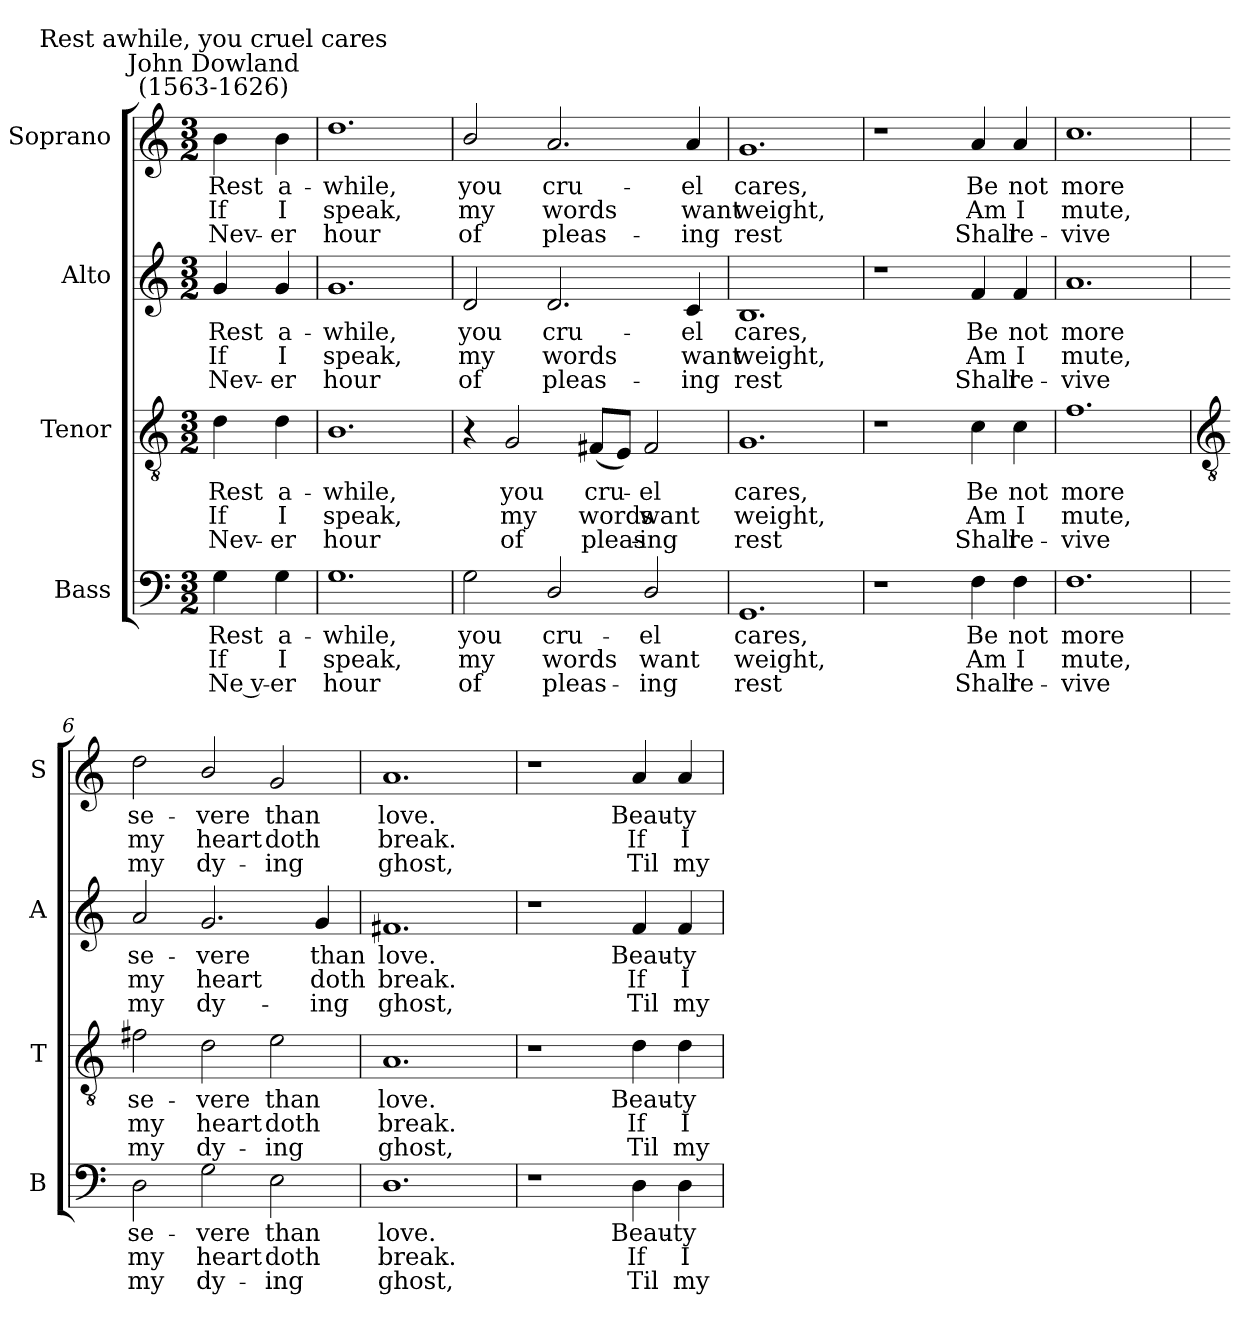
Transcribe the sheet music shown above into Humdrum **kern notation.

**kern	**text	**text	**text	**kern	**text	**text	**text	**kern	**text	**text	**text	**kern	**text	**text	**text
*part4	*part4	*part4	*part4	*part3	*part3	*part3	*part3	*part2	*part2	*part2	*part2	*part1	*part1	*part1	*part1
*staff4	*staff4	*staff4	*staff4	*staff3	*staff3	*staff3	*staff3	*staff2	*staff2	*staff2	*staff2	*staff1	*staff1	*staff1	*staff1
*I"Bass	*	*	*	*I"Tenor	*	*	*	*I"Alto	*	*	*	*I"Soprano	*	*	*
*I'B	*	*	*	*I'T	*	*	*	*I'A	*	*	*	*I'S	*	*	*
*clefF4	*	*	*	*clefGv2	*	*	*	*clefG2	*	*	*	*clefG2	*	*	*
*k[]	*	*	*	*k[]	*	*	*	*k[]	*	*	*	*k[]	*	*	*
*C:	*	*	*	*C:	*	*	*	*C:	*	*	*	*C:	*	*	*
*M3/2	*	*	*	*M3/2	*	*	*	*M3/2	*	*	*	*M3/2	*	*	*
=	=	=	=	=	=	=	=	=	=	=	=	=	=	=	=
!	!	!	!	!	!	!	!	!	!	!	!	!LO:TX:a:cj:t=John Dowland\n(1563-1626)	!	!	!
!	!	!	!	!	!	!	!	!	!	!	!	!LO:TX:a:cj:t=Rest awhile, you cruel cares	!	!	!
!	!LO:LY:b	!LO:LY:b	!LO:LY:b	!	!LO:LY:b	!LO:LY:b	!LO:LY:b	!	!LO:LY:b	!LO:LY:b	!LO:LY:b	!	!LO:LY:b	!LO:LY:b	!LO:LY:b
4G	Rest	If	Ne v-	4d	Rest	If	Nev-	4g	Rest	If	Nev-	4b	Rest	If	Nev-
!	!LO:LY:b	!LO:LY:b	!LO:LY:b	!	!LO:LY:b	!LO:LY:b	!LO:LY:b	!	!LO:LY:b	!LO:LY:b	!LO:LY:b	!	!LO:LY:b	!LO:LY:b	!LO:LY:b
4G	-a-	-I	er	4d	-a-	-I	er	4g	-a-	-I	er	4b	-a-	-I	er
=1	=1	=1	=1	=1	=1	=1	=1	=1	=1	=1	=1	=1	=1	=1	=1
!	!LO:LY:b	!LO:LY:b	!LO:LY:b	!	!LO:LY:b	!LO:LY:b	!LO:LY:b	!	!LO:LY:b	!LO:LY:b	!LO:LY:b	!	!LO:LY:b	!LO:LY:b	!LO:LY:b
1.G	while,	speak,	hour	1.B	while,	speak,	hour	1.g	while,	speak,	hour	1.dd	while,	speak,	hour
=2	=2	=2	=2	=2	=2	=2	=2	=2	=2	=2	=2	=2	=2	=2	=2
!	!LO:LY:b	!LO:LY:b	!LO:LY:b	!	!	!	!	!	!LO:LY:b	!LO:LY:b	!LO:LY:b	!	!LO:LY:b	!LO:LY:b	!LO:LY:b
2G	you	my	of	4r	.	.	.	2d	you	my	of	2b/	you	my	of
!	!	!	!	!	!LO:LY:b	!LO:LY:b	!LO:LY:b	!	!	!	!	!	!	!	!
.	.	.	.	2G	you	my	of	.	.	.	.	.	.	.	.
!	!LO:LY:b	!LO:LY:b	!LO:LY:b	!	!	!	!	!	!LO:LY:b	!LO:LY:b	!LO:LY:b	!	!LO:LY:b	!LO:LY:b	!LO:LY:b
2D/	cru-	-words	pleas-	.	.	.	.	2.d	cru-	-words	pleas-	2.a	cru-	-words	pleas-
!	!	!	!	!	!LO:LY:b	!LO:LY:b	!LO:LY:b	!	!	!	!	!	!	!	!
.	.	.	.	(<8F#XL	cru-	words	pleas-	.	.	.	.	.	.	.	.
.	.	.	.	8EJ)	.	.	.	.	.	.	.	.	.	.	.
!	!LO:LY:b	!LO:LY:b	!LO:LY:b	!	!LO:LY:b	!LO:LY:b	!LO:LY:b	!	!	!	!	!	!	!	!
2D/	-el	want	ing	2F#	el	want	ing	.	.	.	.	.	.	.	.
!	!	!	!	!	!	!	!	!	!LO:LY:b	!LO:LY:b	!LO:LY:b	!	!LO:LY:b	!LO:LY:b	!LO:LY:b
.	.	.	.	.	.	.	.	4c	-el	want	ing	4a	-el	want	ing
=3	=3	=3	=3	=3	=3	=3	=3	=3	=3	=3	=3	=3	=3	=3	=3
!	!LO:LY:b	!LO:LY:b	!LO:LY:b	!	!LO:LY:b	!LO:LY:b	!LO:LY:b	!	!LO:LY:b	!LO:LY:b	!LO:LY:b	!	!LO:LY:b	!LO:LY:b	!LO:LY:b
1.GG	cares,	weight,	rest	1.G	cares,	weight,	rest	1.B	cares,	weight,	rest	1.g	cares,	weight,	rest
=4	=4	=4	=4	=4	=4	=4	=4	=4	=4	=4	=4	=4	=4	=4	=4
1r	.	.	.	1r	.	.	.	1r	.	.	.	1r	.	.	.
!	!LO:LY:b	!LO:LY:b	!LO:LY:b	!	!LO:LY:b	!LO:LY:b	!LO:LY:b	!	!LO:LY:b	!LO:LY:b	!LO:LY:b	!	!LO:LY:b	!LO:LY:b	!LO:LY:b
4F	Be	Am	Shall	4c	Be	Am	Shall	4f	Be	Am	Shall	4a	Be	Am	Shall
!	!LO:LY:b	!LO:LY:b	!LO:LY:b	!	!LO:LY:b	!LO:LY:b	!LO:LY:b	!	!LO:LY:b	!LO:LY:b	!LO:LY:b	!	!LO:LY:b	!LO:LY:b	!LO:LY:b
4F	not	I	re-	4c	not	I	re-	4f	not	I	re-	4a	not	I	re-
=5	=5	=5	=5	=5	=5	=5	=5	=5	=5	=5	=5	=5	=5	=5	=5
!	!LO:LY:b	!LO:LY:b	!LO:LY:b	!	!LO:LY:b	!LO:LY:b	!LO:LY:b	!	!LO:LY:b	!LO:LY:b	!LO:LY:b	!	!LO:LY:b	!LO:LY:b	!LO:LY:b
1.F	-more	mute,	vive	1.f	-more	mute,	vive	1.a	-more	mute,	vive	1.cc	-more	mute,	vive
!!LO:LB:g=z
=6	=6	=6	=6	=6	=6	=6	=6	=6	=6	=6	=6	=6	=6	=6	=6
*	*	*	*	*clefGv2	*	*	*	*	*	*	*	*	*	*	*
!	!LO:LY:b	!LO:LY:b	!LO:LY:b	!	!LO:LY:b	!LO:LY:b	!LO:LY:b	!	!LO:LY:b	!LO:LY:b	!LO:LY:b	!	!LO:LY:b	!LO:LY:b	!LO:LY:b
2D	se-	-my	my	2f#X	se-	-my	my	2a	se-	-my	my	2dd	se-	-my	my
!	!LO:LY:b	!LO:LY:b	!LO:LY:b	!	!LO:LY:b	!LO:LY:b	!LO:LY:b	!	!LO:LY:b	!LO:LY:b	!LO:LY:b	!	!LO:LY:b	!LO:LY:b	!LO:LY:b
2G	vere	heart	dy-	2d	vere	heart	dy-	2.g	vere	heart	dy-	2b/	vere	heart	dy-
!	!LO:LY:b	!LO:LY:b	!LO:LY:b	!	!LO:LY:b	!LO:LY:b	!LO:LY:b	!	!	!	!	!	!LO:LY:b	!LO:LY:b	!LO:LY:b
2E	-than	doth	ing	2e	-than	doth	ing	.	.	.	.	2g	-than	doth	ing
!	!	!	!	!	!	!	!	!	!LO:LY:b	!LO:LY:b	!LO:LY:b	!	!	!	!
.	.	.	.	.	.	.	.	4g	-than	doth	ing	.	.	.	.
=7	=7	=7	=7	=7	=7	=7	=7	=7	=7	=7	=7	=7	=7	=7	=7
!	!LO:LY:b	!LO:LY:b	!LO:LY:b	!	!LO:LY:b	!LO:LY:b	!LO:LY:b	!	!LO:LY:b	!LO:LY:b	!LO:LY:b	!	!LO:LY:b	!LO:LY:b	!LO:LY:b
1.D	love.	break.	ghost,	1.A	love.	break.	ghost,	1.f#X	love.	break.	ghost,	1.a	love.	break.	ghost,
=8	=8	=8	=8	=8	=8	=8	=8	=8	=8	=8	=8	=8	=8	=8	=8
1r	.	.	.	1r	.	.	.	1r	.	.	.	1r	.	.	.
!	!LO:LY:b	!LO:LY:b	!LO:LY:b	!	!LO:LY:b	!LO:LY:b	!LO:LY:b	!	!LO:LY:b	!LO:LY:b	!LO:LY:b	!	!LO:LY:b	!LO:LY:b	!LO:LY:b
4D	Beau-	-If	Til	4d	Beau-	-If	Til	4f	Beau-	-If	Til	4a	Beau-	-If	Til
!	!LO:LY:b	!LO:LY:b	!LO:LY:b	!	!LO:LY:b	!LO:LY:b	!LO:LY:b	!	!LO:LY:b	!LO:LY:b	!LO:LY:b	!	!LO:LY:b	!LO:LY:b	!LO:LY:b
4D	ty	I	my	4d	ty	I	my	4f	ty	I	my	4a	ty	I	my
=	=	=	=	=	=	=	=	=	=	=	=	=	=	=	=
*-	*-	*-	*-	*-	*-	*-	*-	*-	*-	*-	*-	*-	*-	*-	*-
